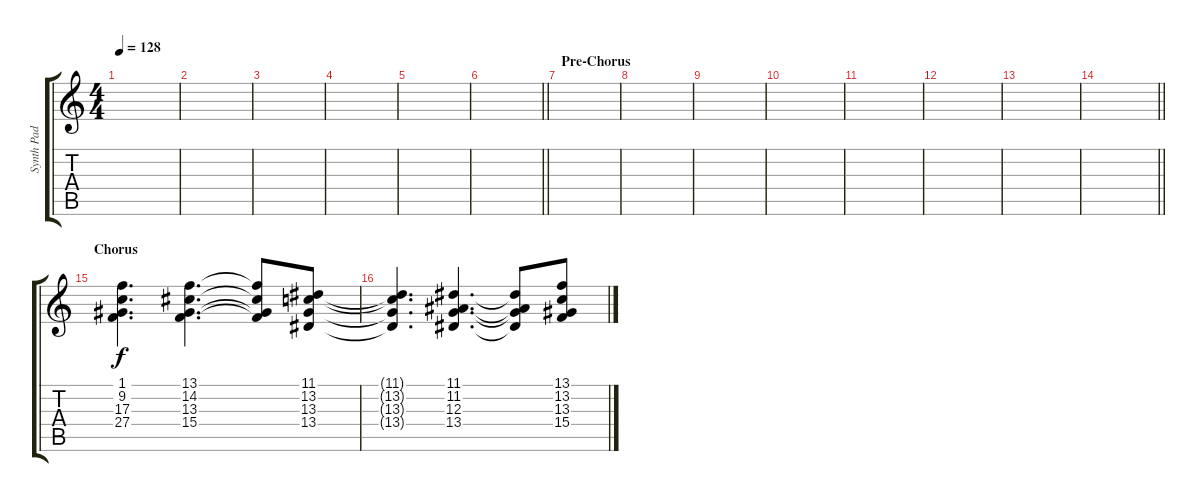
\track ("Synth Pad" "Synth Pad") {instrument pad2warm}
\staff {score tabs}
\tuning (E4 B3 G3 D3 A2 E2) {hide}
\ts (4 4)
\tempo 128
\clef g2
\ks c
|
|
|
|
|
\barLineRight lightlight
|
\section ("" "Pre-Chorus")
|
|
|
|
|
|
|
\barLineRight lightlight
|
\section ("" "Chorus")
(1.1 9.2 17.3 27.4).4{d} (13.1 14.2 13.3 15.4).4{d} (13.1{t} 14.2{t} 13.3{t} 15.4{t}).8 (11.1 13.2 13.3 13.4).8 |
(11.1{t} 13.2{t} 13.3{t} 13.4{t}).4{d} (11.1 11.2 12.3 13.4).4{d} (11.1{t} 11.2{t} 12.3{t} 13.4{t}).8 (13.1 13.2 13.3 15.4).8
